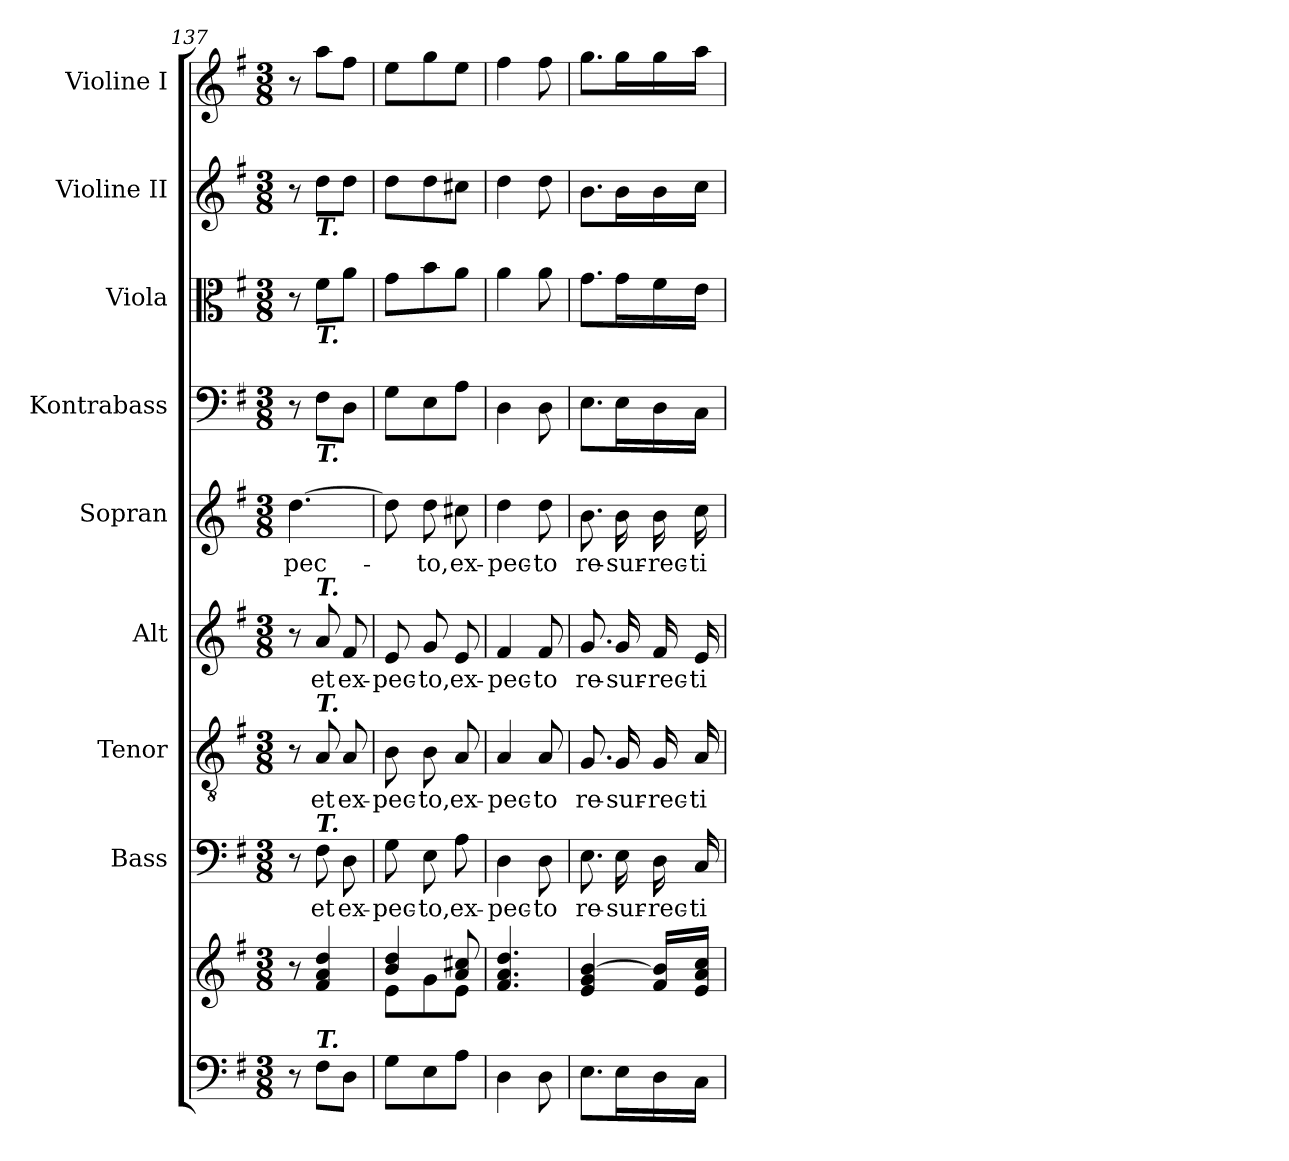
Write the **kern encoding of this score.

**kern	**kern	**kern	**text	**kern	**text	**kern	**text	**kern	**text	**kern	**kern	**kern	**kern
*part9	*part9	*part8	*part8	*part7	*part7	*part6	*part6	*part5	*part5	*part4	*part3	*part2	*part1
*staff10	*staff9	*staff8	*staff8	*staff7	*staff7	*staff6	*staff6	*staff5	*staff5	*staff4	*staff3	*staff2	*staff1
*	*	*I"Bass	*	*I"Tenor	*	*I"Alt	*	*I"Sopran	*	*I"Kontrabass	*I"Viola	*I"Violine II	*I"Violine I
*	*	*I'B.	*	*I'T.	*	*I'A.	*	*I'S.	*	*I'Kb.	*I'Vla.	*I'Vl. II	*I'Vl. I
*clefF4	*clefG2	*clefF4	*	*clefGv2	*	*clefG2	*	*clefG2	*	*clefF4	*clefC3	*clefG2	*clefG2
*	*	*	*	*	*	*	*	*	*	*ITrd7c12	*	*	*
*k[f#]	*k[f#]	*k[f#]	*	*k[f#]	*	*k[f#]	*	*k[f#]	*	*k[f#]	*k[f#]	*k[f#]	*k[f#]
*G:	*G:	*G:	*	*G:	*	*G:	*	*G:	*	*G:	*G:	*G:	*G:
*M3/8	*M3/8	*M3/8	*	*M3/8	*	*M3/8	*	*M3/8	*	*M3/8	*M3/8	*M3/8	*M3/8
=137	=137	=137	=137	=137	=137	=137	=137	=137	=137	=137	=137	=137	=137
!	!	!	!	!	!	!	!	!	!LO:LY:b	!	!	!	!
8r	8r	8r	.	8r	.	8r	.	[4.dd\	-pec-	8r	8r	8r	8r
!	!	!	!	!	!	!	!	!	!	!	!	!LO:TX:b:Bi:t=T.	!
!	!	!	!	!	!	!	!	!	!	!	!LO:TX:b:Bi:t=T.	!	!
!	!	!	!	!	!	!	!	!	!	!LO:TX:b:Bi:t=T.	!	!	!
!	!	!	!	!	!	!LO:TX:a:Bi:t=T.	!	!	!	!	!	!	!
!	!	!	!	!LO:TX:a:Bi:t=T.	!	!	!	!	!	!	!	!	!
!	!	!LO:TX:a:Bi:t=T.	!	!	!	!	!	!	!	!	!	!	!
!LO:TX:a:Bi:t=T.	!	!	!	!	!	!	!	!	!	!	!	!	!
!	!	!	!LO:LY:b	!	!LO:LY:b	!	!LO:LY:b	!	!	!	!	!	!
8F#\L	4f#/ 4a/ 4dd/	8F#\	et	8A/	et	8a/	et	.	.	8FF#\L	8f#\L	8dd\L	8aa\L
!	!	!	!LO:LY:b	!	!LO:LY:b	!	!LO:LY:b	!	!	!	!	!	!
8D\J	.	8D\	ex-	8A/	ex-	8f#/	ex-	.	.	8DD\J	8a\J	8dd\J	8ff#\J
=138	=138	=138	=138	=138	=138	=138	=138	=138	=138	=138	=138	=138	=138
*	*^	*	*	*	*	*	*	*	*	*	*	*	*
!	!	!	!	!LO:LY:b	!	!LO:LY:b	!	!LO:LY:b	!	!	!	!	!	!
8G\L	4b/ 4dd/	8e\L	8G\	-pec-	8B\	-pec-	8e/	-pec-	8dd\]	.	8GG\L	8g\L	8dd\L	8ee\L
!	!	!	!	!LO:LY:b	!	!LO:LY:b	!	!LO:LY:b	!	!LO:LY:b	!	!	!	!
8E\	.	8g\	8E\	-to,	8B\	-to,	8g/	-to,	8dd\	-to,	8EE\	8b\	8dd\	8gg\
!	!	!	!	!LO:LY:b	!	!LO:LY:b	!	!LO:LY:b	!	!LO:LY:b	!	!	!	!
8A\J	8a/ 8cc#X/	8e\J	8A\	ex-	8A/	ex-	8e/	ex-	8cc#X\	ex-	8AA\J	8a\J	8cc#X\J	8ee\J
!!LO:PB:g=z
=139	=139	=139	=139	=139	=139	=139	=139	=139	=139	=139	=139	=139	=139	=139
!	!	!	!	!LO:LY:b	!	!LO:LY:b	!	!LO:LY:b	!	!LO:LY:b	!	!	!	!
*	*v	*v	*	*	*	*	*	*	*	*	*	*	*	*
4D\	4.f#/ 4.a/ 4.dd/	4D\	-pec-	4A/	-pec-	4f#/	-pec-	4dd\	-pec-	4DD\	4a\	4dd\	4ff#\
!	!	!	!LO:LY:b	!	!LO:LY:b	!	!LO:LY:b	!	!LO:LY:b	!	!	!	!
8D\	.	8D\	-to	8A/	-to	8f#/	-to	8dd\	-to	8DD\	8a\	8dd\	8ff#\
=140	=140	=140	=140	=140	=140	=140	=140	=140	=140	=140	=140	=140	=140
!	!	!	!LO:LY:b	!	!LO:LY:b	!	!LO:LY:b	!	!LO:LY:b	!	!	!	!
8.E\L	4e/ 4g/ [>4b/	8.E\	re-	8.G/	re-	8.g/	re-	8.b\	re-	8.EE\L	8.g\L	8.b\L	8.gg\L
!	!	!	!LO:LY:b	!	!LO:LY:b	!	!LO:LY:b	!	!LO:LY:b	!	!	!	!
16E\L	.	16E\	-sur-	16G/	-sur-	16g/	-sur-	16b\	-sur-	16EE\L	16g\L	16b\L	16gg\L
!	!	!	!LO:LY:b	!	!LO:LY:b	!	!LO:LY:b	!	!LO:LY:b	!	!	!	!
16D\	16f#/ 16b/]LL	16D\	-rec-	16G/	-rec-	16f#/	-rec-	16b\	-rec-	16DD\	16f#\	16b\	16gg\
!	!	!	!LO:LY:b	!	!LO:LY:b	!	!LO:LY:b	!	!LO:LY:b	!	!	!	!
16C\JJ	16e/ 16a/ 16cc/JJ	16C/	-ti-	16A/	-ti-	16e/	-ti-	16cc\	-ti-	16CC\JJ	16e\JJ	16cc\JJ	16aa\JJ
=	=	=	=	=	=	=	=	=	=	=	=	=	=
*-	*-	*-	*-	*-	*-	*-	*-	*-	*-	*-	*-	*-	*-
